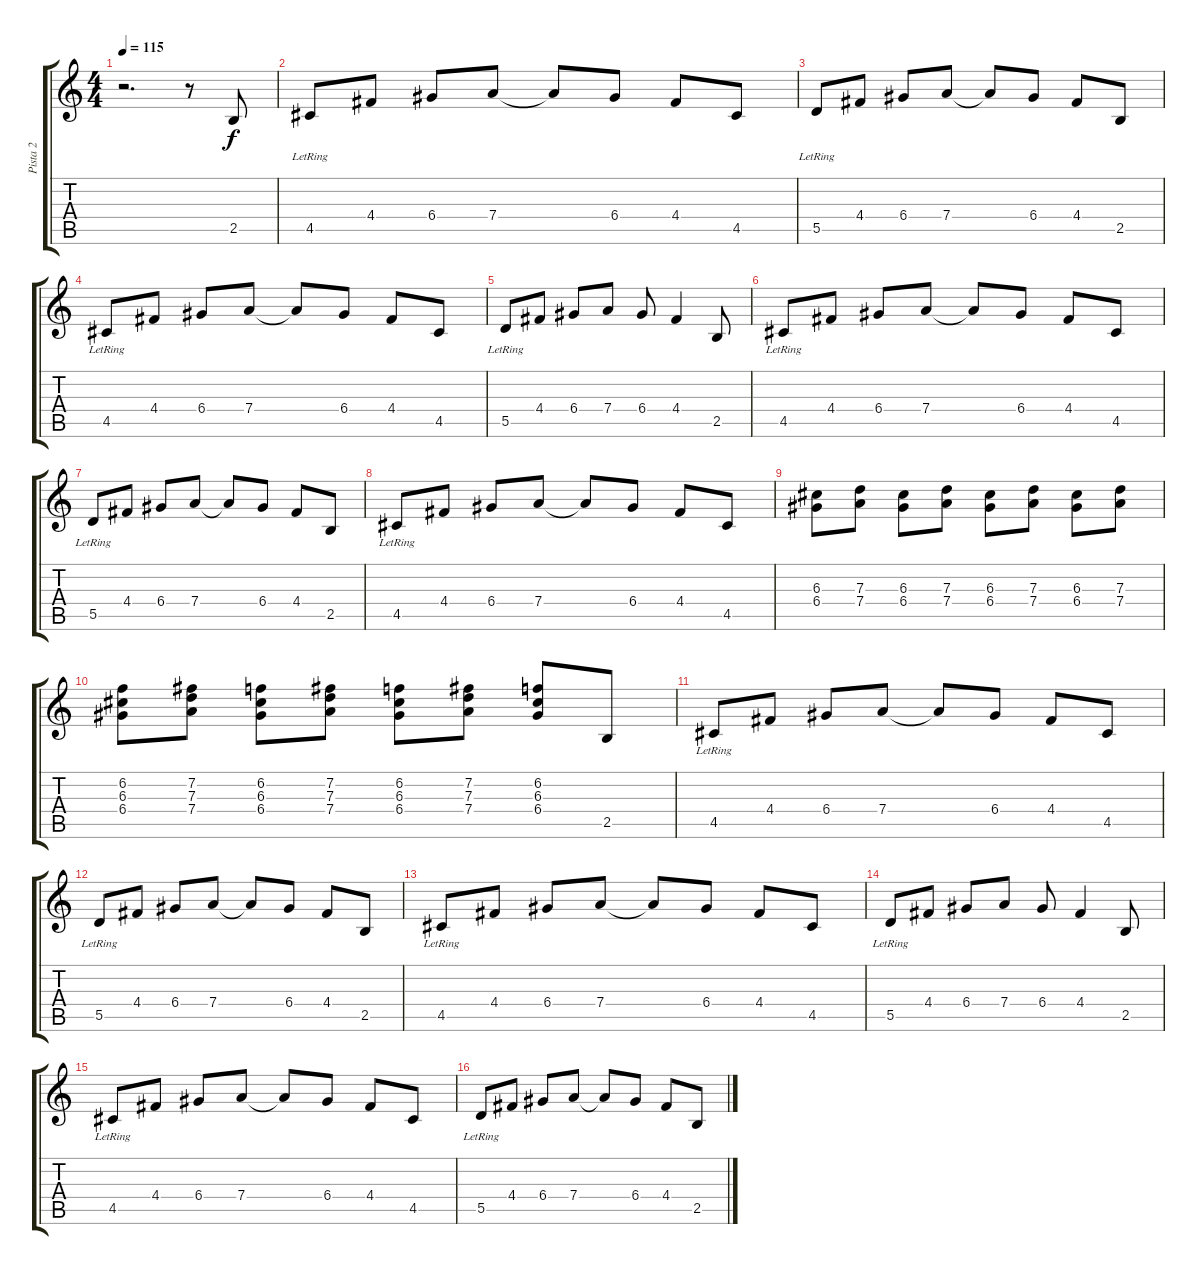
\track ("Pista 2" "Pista 2") {instrument acousticguitarsteel}
\staff {score tabs}
\tuning (E4 B3 G3 D3 A2 E2) {hide}
\ts (4 4)
\tempo 115
\clef g2
\ks c
r.2{d dy f instrument acousticguitarsteel} r.8 2.5.8 |
4.5{lr}.8 4.4.8 6.4.8 7.4.8 7.4{t}.8 6.4.8 4.4.8 4.5.8 |
5.5{lr}.8 4.4.8 6.4.8 7.4.8 7.4{t}.8 6.4.8 4.4.8 2.5.8 |
4.5{lr}.8 4.4.8 6.4.8 7.4.8 7.4{t}.8 6.4.8 4.4.8 4.5.8 |
5.5{lr}.8 4.4.8 6.4.8 7.4.8 6.4.8 4.4.4 2.5.8 |
4.5{lr}.8 4.4.8 6.4.8 7.4.8 7.4{t}.8 6.4.8 4.4.8 4.5.8 |
5.5{lr}.8 4.4.8 6.4.8 7.4.8 7.4{t}.8 6.4.8 4.4.8 2.5.8 |
4.5{lr}.8 4.4.8 6.4.8 7.4.8 7.4{t}.8 6.4.8 4.4.8 4.5.8 |
(6.3 6.4).8 (7.3 7.4).8 (6.3 6.4).8 (7.3 7.4).8 (6.3 6.4).8 (7.3 7.4).8 (6.3 6.4).8 (7.3 7.4).8 |
(6.2 6.3 6.4).8 (7.2 7.3 7.4).8 (6.2 6.3 6.4).8 (7.2 7.3 7.4).8 (6.2 6.3 6.4).8 (7.2 7.3 7.4).8 (6.2 6.3 6.4).8 2.5.8 |
4.5{lr}.8 4.4.8 6.4.8 7.4.8 7.4{t}.8 6.4.8 4.4.8 4.5.8 |
5.5{lr}.8 4.4.8 6.4.8 7.4.8 7.4{t}.8 6.4.8 4.4.8 2.5.8 |
4.5{lr}.8 4.4.8 6.4.8 7.4.8 7.4{t}.8 6.4.8 4.4.8 4.5.8 |
5.5{lr}.8 4.4.8 6.4.8 7.4.8 6.4.8 4.4.4 2.5.8 |
4.5{lr}.8 4.4.8 6.4.8 7.4.8 7.4{t}.8 6.4.8 4.4.8 4.5.8 |
5.5{lr}.8 4.4.8 6.4.8 7.4.8 7.4{t}.8 6.4.8 4.4.8 2.5.8
